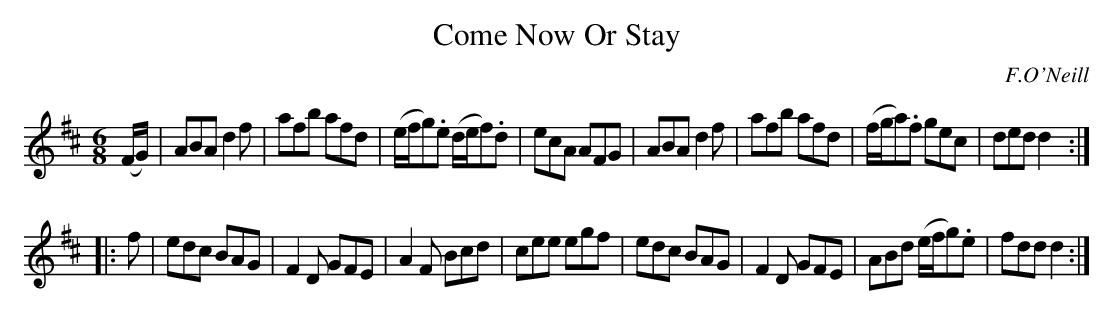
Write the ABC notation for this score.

X:1
T: Come Now Or Stay
O: F.O'Neill
M: 6/8
L: 1/8
K: D
(F/G/) |\
ABA d2f | afb afd | (e/f/g).e (d/e/f).d | ecA AFG |\
ABA d2f | afb afd | (f/g/a).f gec | ded d2 :|
|: f |\
edc BAG | F2D GFE | A2F Bcd | cee egf |\
edc BAG | F2D GFE | ABd (e/f/g).e | fdd d2 :|
